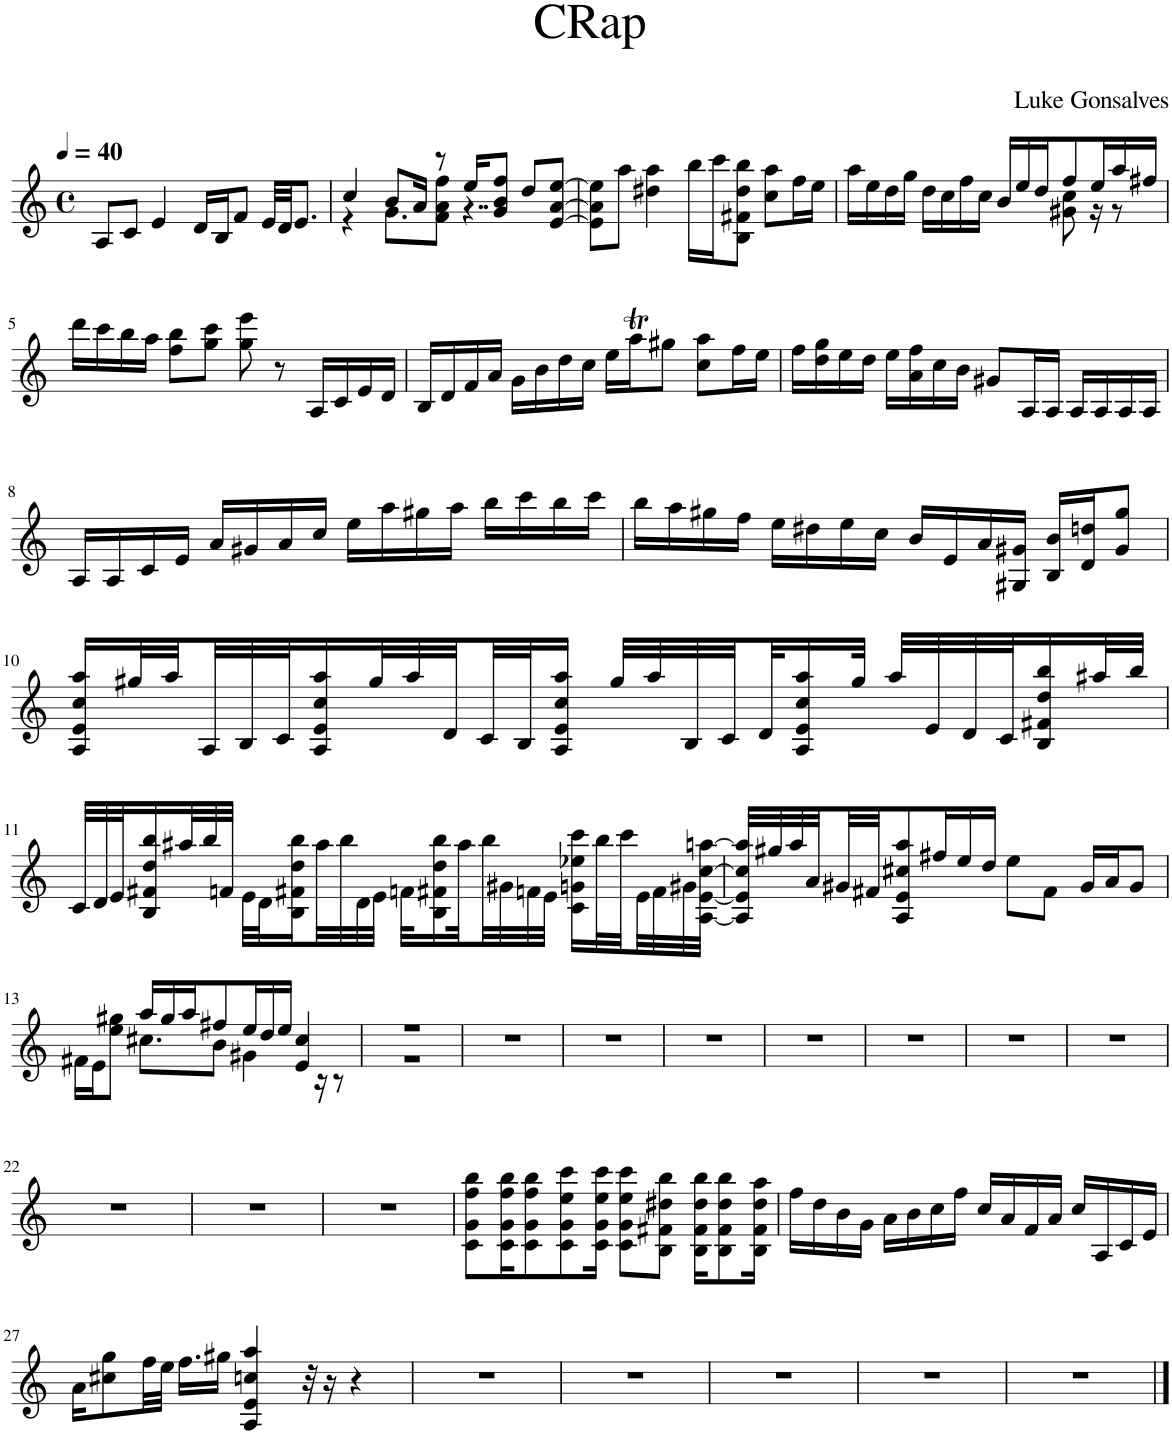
**kern
*part1
*staff1
*I"Violin
*I'Vln.
*clefG2
*k[]
*M4/4
*met(c)
*MM40
=1
8A/L
8c/J
4e/
16d/LL
16B/J
8f/J
32e/LLL
32d/JJ
8.e/J
=2
*^
4cc/	4r
8b/L	8.g\L
16a/Jk	.
8r	8f\ 8a\ 8ff\J
16ee/KL	4..r
8g/ 8b/ 8ff/J	.
8dd/L	.
[8e/ [8a/ [8ee/J	.
*v	*v
=3
8e\] 8a\] 8ee\]L
8aa\J
4dd#X\ 4aa\
16bb\LL
16ccc\J
8B\ 8f#X\ 8dd#\ 8bb\J
8cc\ 8aa\L
16ff\L
16ee\JJ
=4
*^
16aa\LL	8.ryy
16ee\	.
16dd\	.
*v	*v
16gg\JJ
16dd\LL
16cc\
16ff\
16cc\JJ
16b/LL
16ee/
16dd/J
*^
8ff/	8g#X\ 8cc\
16ee/L	16r
16aa/	8r
16ff#X/JJ	.
*v	*v
!!LO:LB:g=z
=5
16ddd\LL
16ccc\
16bb\
16aa\JJ
8ff\ 8bb\L
8gg\ 8ccc\J
8gg\ 8eee\
8r
16A/LL
16c/
16e/
16d/JJ
=6
16B/LL
16d/
16f/
16a/JJ
16g\LL
16b\
16dd\
16cc\JJ
16ee\LL
16aaT\J
8gg#X\J
8cc\ 8aa\L
16ff\L
16ee\JJ
=7
16ff\LL
16dd\ 16gg\
16ee\
16dd\JJ
16ee\LL
16a\ 16ff\
16cc\
16b\JJ
8g#X/L
16A/L
16A/JJ
16A/LL
16A/
16A/
16A/JJ
!!LO:LB:g=z
=8
16A/LL
16A/
16c/
16e/JJ
16a/LL
16g#X/
16a/
16cc/JJ
16ee\LL
16aa\
16gg#X\
16aa\JJ
16bb\LL
16ccc\
16bb\
16ccc\JJ
=9
16bb\LL
16aa\
16gg#X\
16ff\JJ
16ee\LL
16dd#X\
16ee\
16cc\JJ
16b/LL
16e/
16a/
16G#X/ 16g#X/JJ
16B/ 16b/LL
16d/ 16ddn/J
8g#/ 8gg#/J
!!LO:LB:g=z
=10
16A/ 16e/ 16cc/ 16aa/LL
32gg#X/L
32aa/
32A/
32B/
32c/J
16A/ 16e/ 16cc/ 16aa/
32gg#/L
32aa/
32d/
32c/
32B/J
16A/ 16e/ 16cc/ 16aa/JJ
32gg#/LLL
32aa/
32B/
32c/
32d/J
16A/ 16e/ 16cc/ 16aa/
32gg#/JJk
32aa/LLL
32e/
32d/
32c/J
16B/ 16f#X/ 16dd/ 16bb/
32aa#X/L
32bb/JJJ
!!LO:LB:g=z
=11
32c/LLL
32d/
32e/J
16B/ 16f#X/ 16dd/ 16bb/
32aa#X/L
32bb/
32fn/JJJ
32e\LLL
32d\J
16B\ 16f#X\ 16dd\ 16bb\
32aa#\L
32bb\
32d\
32e\JJJ
32fn\KLL
16B\ 16f#X\ 16dd\ 16bb\
32aa#\L
32bb\
32g#X\
32fn\
32e\JJJ
16c\ 16gn\ 16ee-X\ 16ccc\LL
32bb\L
32ccc\
32e\
32f\
32g#X\
[32A\ [32e\ [32cc\ [32aan\JJJ
=12
32A/] 32e/] 32cc/] 32aa/]LLL
32gg#X/
32aa/
32a/
32g#X/
32f#X/JJ
8A/ 8e/ 8cc#X/ 8aa/
16ff#X/L
16ee/
16dd/JJ
8ee\L
8f#\J
16g#/LL
16a/J
8g#/J
!!LO:LB:g=z
=13
*^
16f#X\LL	4ryy
16e\J	.
8ee\ 8gg#X\J	.
16aa/LL	8.cc#X\L
16gg#/	.
16aa/J	.
8ff#X/	8b\J
16ee/L	4g#X\
16dd/	.
16ee/JJ	.
4e/ 4cc#/	.
.	16r
.	8r
=14	=14
1r	1r
*v	*v
=15
1r
=16
1r
=17
1r
=18
1r
=19
1r
=20
1r
=21
1r
!!LO:LB:g=z
=22
1r
=23
1r
=24
1r
=25
8c\ 8g\ 8ff\ 8bb\L
16c\ 16g\ 16ff\ 16bb\K
8c\ 8g\ 8ff\ 8bb\
8c\ 8g\ 8ee\ 8ccc\
16c\ 16g\ 16ee\ 16ccc\Jk
8c\ 8g\ 8ee\ 8ccc\L
8B\ 8f#X\ 8dd#X\ 8bb\J
16B\ 16f#\ 16dd#\ 16bb\KL
8B\ 8f#\ 8dd#\ 8bb\
16B\ 16f#\ 16dd#\ 16aa\Jk
=26
16ff\LL
16dd\
16b\
16g\JJ
16a\LL
16b\
16cc\
16ff\JJ
16cc/LL
16a/
16f/
16a/JJ
16cc/LL
16A/
16c/
16e/JJ
!!LO:LB:g=z
=27
16a\KL
8cc#X\ 8gg\
32ff\LL
32ee\JJJ
16.ff\LL
16gg#X\JJ
4A/ 4e/ 4ccn/ 4aa/
32r
16r
4r
=28
1r
=29
1r
=30
1r
=31
1r
=32
1r
==
*-
